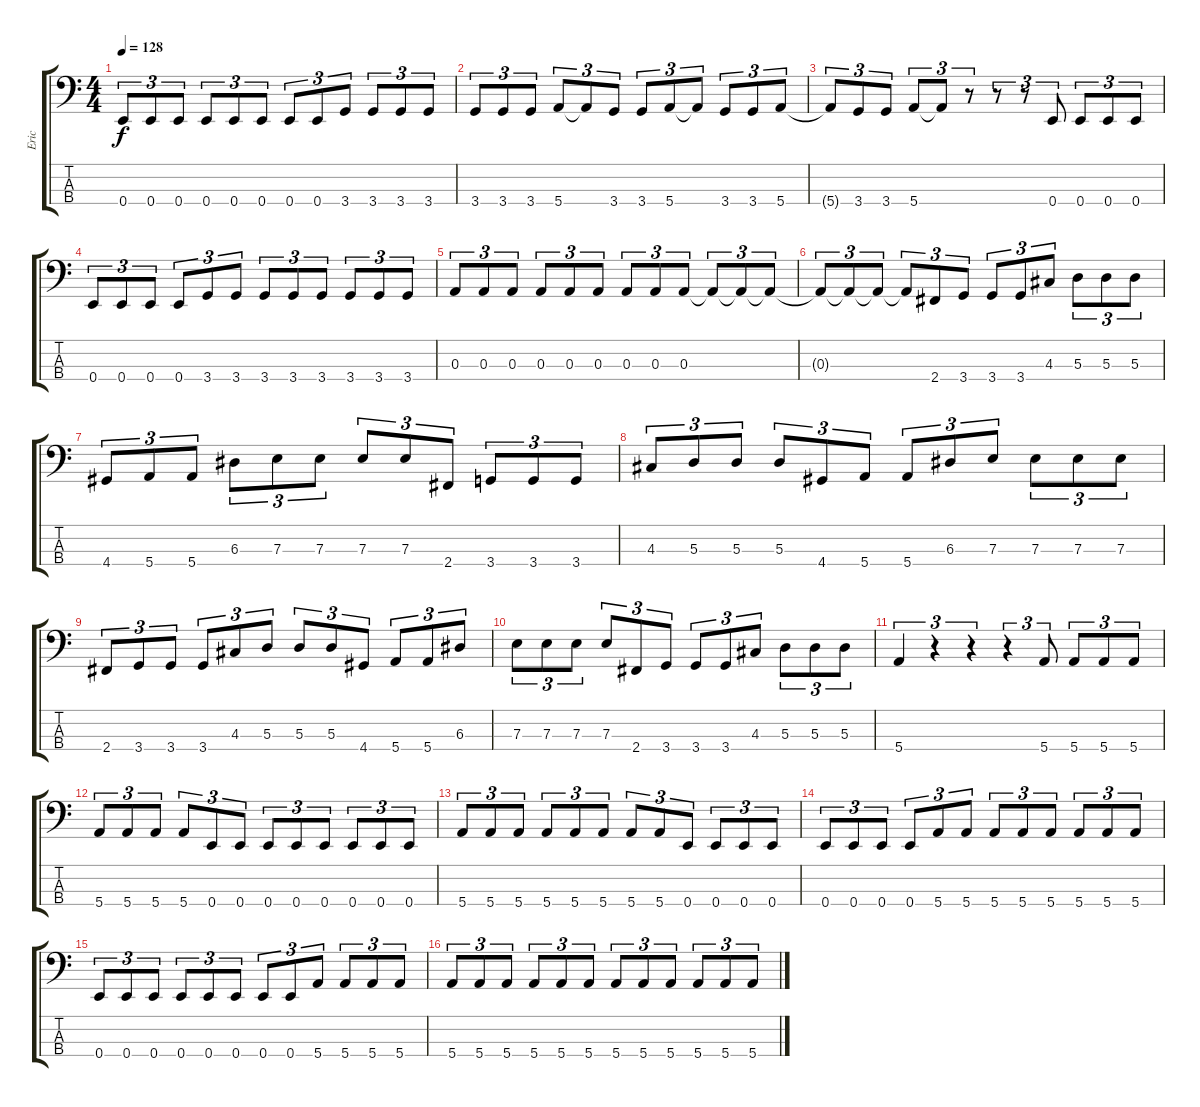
\track ("Eric" "Eric") {instrument electricbasspick}
\staff {score tabs}
\tuning (G2 D2 A1 E1) {hide}
\ts (4 4)
\tempo 128
\clef f4
\ks c
0.4.8{tu (3 2) dy f} 0.4.8{tu (3 2)} 0.4.8{tu (3 2)} 0.4.8{tu (3 2)} 0.4.8{tu (3 2)} 0.4.8{tu (3 2)} 0.4.8{tu (3 2)} 0.4.8{tu (3 2)} 3.4.8{tu (3 2)} 3.4.8{tu (3 2)} 3.4.8{tu (3 2)} 3.4.8{tu (3 2)} |
3.4.8{tu (3 2)} 3.4.8{tu (3 2)} 3.4.8{tu (3 2)} 5.4.8{tu (3 2)} 5.4{t}.8{tu (3 2)} 3.4.8{tu (3 2)} 3.4.8{tu (3 2)} 5.4.8{tu (3 2)} 5.4{t}.8{tu (3 2)} 3.4.8{tu (3 2)} 3.4.8{tu (3 2)} 5.4.8{tu (3 2)} |
5.4{t}.8{tu (3 2)} 3.4.8{tu (3 2)} 3.4.8{tu (3 2)} 5.4.8{tu (3 2)} 5.4{t}.8{tu (3 2)} r.8{tu (3 2)} r.8{tu (3 2)} r.8{tu (3 2)} 0.4.8{tu (3 2)} 0.4.8{tu (3 2)} 0.4.8{tu (3 2)} 0.4.8{tu (3 2)} |
0.4.8{tu (3 2)} 0.4.8{tu (3 2)} 0.4.8{tu (3 2)} 0.4.8{tu (3 2)} 3.4.8{tu (3 2)} 3.4.8{tu (3 2)} 3.4.8{tu (3 2)} 3.4.8{tu (3 2)} 3.4.8{tu (3 2)} 3.4.8{tu (3 2)} 3.4.8{tu (3 2)} 3.4.8{tu (3 2)} |
0.3.8{tu (3 2)} 0.3.8{tu (3 2)} 0.3.8{tu (3 2)} 0.3.8{tu (3 2)} 0.3.8{tu (3 2)} 0.3.8{tu (3 2)} 0.3.8{tu (3 2)} 0.3.8{tu (3 2)} 0.3.8{tu (3 2)} 0.3{t}.8{tu (3 2)} 0.3{t}.8{tu (3 2)} 0.3{t}.8{tu (3 2)} |
0.3{t}.8{tu (3 2)} 0.3{t}.8{tu (3 2)} 0.3{t}.8{tu (3 2)} 0.3{t}.8{tu (3 2)} 2.4.8{tu (3 2)} 3.4.8{tu (3 2)} 3.4.8{tu (3 2)} 3.4.8{tu (3 2)} 4.3.8{tu (3 2)} 5.3.8{tu (3 2)} 5.3.8{tu (3 2)} 5.3.8{tu (3 2)} |
4.4.8{tu (3 2)} 5.4.8{tu (3 2)} 5.4.8{tu (3 2)} 6.3.8{tu (3 2)} 7.3.8{tu (3 2)} 7.3.8{tu (3 2)} 7.3.8{tu (3 2)} 7.3.8{tu (3 2)} 2.4.8{tu (3 2)} 3.4.8{tu (3 2)} 3.4.8{tu (3 2)} 3.4.8{tu (3 2)} |
4.3.8{tu (3 2)} 5.3.8{tu (3 2)} 5.3.8{tu (3 2)} 5.3.8{tu (3 2)} 4.4.8{tu (3 2)} 5.4.8{tu (3 2)} 5.4.8{tu (3 2)} 6.3.8{tu (3 2)} 7.3.8{tu (3 2)} 7.3.8{tu (3 2)} 7.3.8{tu (3 2)} 7.3.8{tu (3 2)} |
2.4.8{tu (3 2)} 3.4.8{tu (3 2)} 3.4.8{tu (3 2)} 3.4.8{tu (3 2)} 4.3.8{tu (3 2)} 5.3.8{tu (3 2)} 5.3.8{tu (3 2)} 5.3.8{tu (3 2)} 4.4.8{tu (3 2)} 5.4.8{tu (3 2)} 5.4.8{tu (3 2)} 6.3.8{tu (3 2)} |
7.3.8{tu (3 2)} 7.3.8{tu (3 2)} 7.3.8{tu (3 2)} 7.3.8{tu (3 2)} 2.4.8{tu (3 2)} 3.4.8{tu (3 2)} 3.4.8{tu (3 2)} 3.4.8{tu (3 2)} 4.3.8{tu (3 2)} 5.3.8{tu (3 2)} 5.3.8{tu (3 2)} 5.3.8{tu (3 2)} |
5.4.4{tu (3 2)} r.4{tu (3 2)} r.4{tu (3 2)} r.4{tu (3 2)} 5.4.8{tu (3 2)} 5.4.8{tu (3 2)} 5.4.8{tu (3 2)} 5.4.8{tu (3 2)} |
5.4.8{tu (3 2)} 5.4.8{tu (3 2)} 5.4.8{tu (3 2)} 5.4.8{tu (3 2)} 0.4.8{tu (3 2)} 0.4.8{tu (3 2)} 0.4.8{tu (3 2)} 0.4.8{tu (3 2)} 0.4.8{tu (3 2)} 0.4.8{tu (3 2)} 0.4.8{tu (3 2)} 0.4.8{tu (3 2)} |
5.4.8{tu (3 2)} 5.4.8{tu (3 2)} 5.4.8{tu (3 2)} 5.4.8{tu (3 2)} 5.4.8{tu (3 2)} 5.4.8{tu (3 2)} 5.4.8{tu (3 2)} 5.4.8{tu (3 2)} 0.4.8{tu (3 2)} 0.4.8{tu (3 2)} 0.4.8{tu (3 2)} 0.4.8{tu (3 2)} |
0.4.8{tu (3 2)} 0.4.8{tu (3 2)} 0.4.8{tu (3 2)} 0.4.8{tu (3 2)} 5.4.8{tu (3 2)} 5.4.8{tu (3 2)} 5.4.8{tu (3 2)} 5.4.8{tu (3 2)} 5.4.8{tu (3 2)} 5.4.8{tu (3 2)} 5.4.8{tu (3 2)} 5.4.8{tu (3 2)} |
0.4.8{tu (3 2)} 0.4.8{tu (3 2)} 0.4.8{tu (3 2)} 0.4.8{tu (3 2)} 0.4.8{tu (3 2)} 0.4.8{tu (3 2)} 0.4.8{tu (3 2)} 0.4.8{tu (3 2)} 5.4.8{tu (3 2)} 5.4.8{tu (3 2)} 5.4.8{tu (3 2)} 5.4.8{tu (3 2)} |
5.4.8{tu (3 2)} 5.4.8{tu (3 2)} 5.4.8{tu (3 2)} 5.4.8{tu (3 2)} 5.4.8{tu (3 2)} 5.4.8{tu (3 2)} 5.4.8{tu (3 2)} 5.4.8{tu (3 2)} 5.4.8{tu (3 2)} 5.4.8{tu (3 2)} 5.4.8{tu (3 2)} 5.4.8{tu (3 2)}
